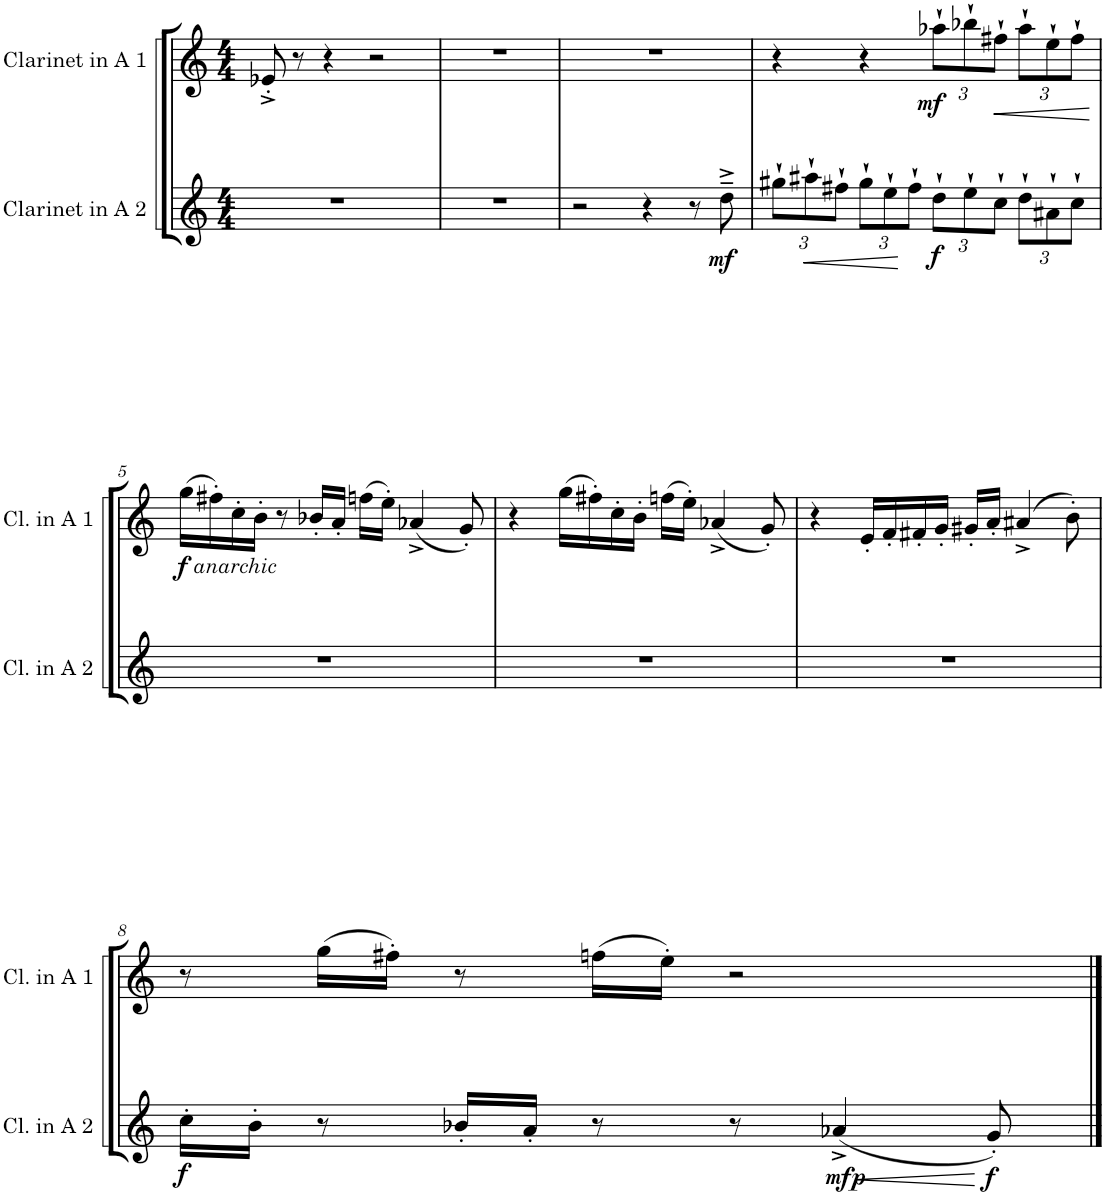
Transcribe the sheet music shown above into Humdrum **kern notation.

**kern	**dynam	**kern	**dynam
*part2	*part2	*part1	*part1
*staff2	*staff2	*staff1	*staff1
*I"Clarinet in A 2	*	*I"Clarinet in A 1	*
*I'Cl. in A 2	*	*I'Cl. in A 1	*
*clefG2	*	*clefG2	*
*Trd1c2	*	*Trd1c2	*
*k[]	*	*k[]	*
*M4/4	*	*M4/4	*
=1	=1	=1	=1
1r	.	8e-X'^/	.
.	.	8r	.
.	.	4r	.
.	.	2r	.
=2	=2	=2	=2
1r	.	1r	.
=3	=3	=3	=3
2r	.	1r	.
4r	.	.	.
8r	.	.	.
!	!LO:DY:b	!	!
8dd~^\	mf	.	.
=4	=4	=4	=4
*Xbrackettup	*	*	*
12gg#X`\L	.	4r	.
!	!LO:HP:b	!	!
12aa#X`\	<	.	.
12ff#X`\J	.	.	.
12gg#`\L	.	4r	.
12ee`\	.	.	.
12ff#`\J	[	.	.
*	*	*Xbrackettup	*
!	!LO:DY:b	!	!LO:DY:b
12dd`\L	f	12aa-X`\L	mf
12ee`\	.	12bb-X`\	.
!	!	!	!LO:HP:b
12cc`\J	.	12ff#X`\J	<
12dd`\L	.	12aa-`\L	.
12a#X`\	.	12ee`\	.
12cc`\J	.	12ff#`\J	.
.	.	.	[
!!LO:LB:g=z
=5	=5	=5	=5
!	!	!LO:TX:b:i:t=anarchic	!
!	!	!	!LO:DY:b
1r	.	(16gg\LL	f
.	.	16ff#X'\)	.
.	.	16cc'\	.
.	.	16b'\JJ	.
.	.	8r	.
.	.	16b-X'/LL	.
.	.	16a'/JJ	.
.	.	(16ffn\LL	.
.	.	16ee'\JJ)	.
.	.	(4a-X^/	.
.	.	8g'/)	.
=6	=6	=6	=6
1r	.	4r	.
.	.	(16gg\LL	.
.	.	16ff#X'\)	.
.	.	16cc'\	.
.	.	16b'\JJ	.
.	.	(16ffn\LL	.
.	.	16ee'\JJ)	.
.	.	(4a-X^/	.
.	.	8g'/)	.
=7	=7	=7	=7
1r	.	4r	.
.	.	16e'/LL	.
.	.	16f'/	.
.	.	16f#X'/	.
.	.	16g'/JJ	.
.	.	16g#X'/LL	.
.	.	16a'/JJ	.
.	.	(4a#X^/	.
.	.	8b'\)	.
!!LO:LB:g=z
=8	=8	=8	=8
!	!LO:DY:b	!	!
16cc'\LL	f	8r	.
16b'\JJ	.	.	.
8r	.	(16gg\LL	.
.	.	16ff#X'\JJ)	.
16b-X'/LL	.	8r	.
16a'/JJ	.	.	.
8r	.	(16ffn\LL	.
.	.	16ee'\JJ)	.
8r	.	2r	.
!	!LO:HP:b	!	!
!	!LO:DY:n=1:b	!	!
(4a-X^/	< other-dynamics	.	.
!	!LO:DY:n=2:b	!	!
8g'/)	[ f	.	.
==	==	==	==
*-	*-	*-	*-
